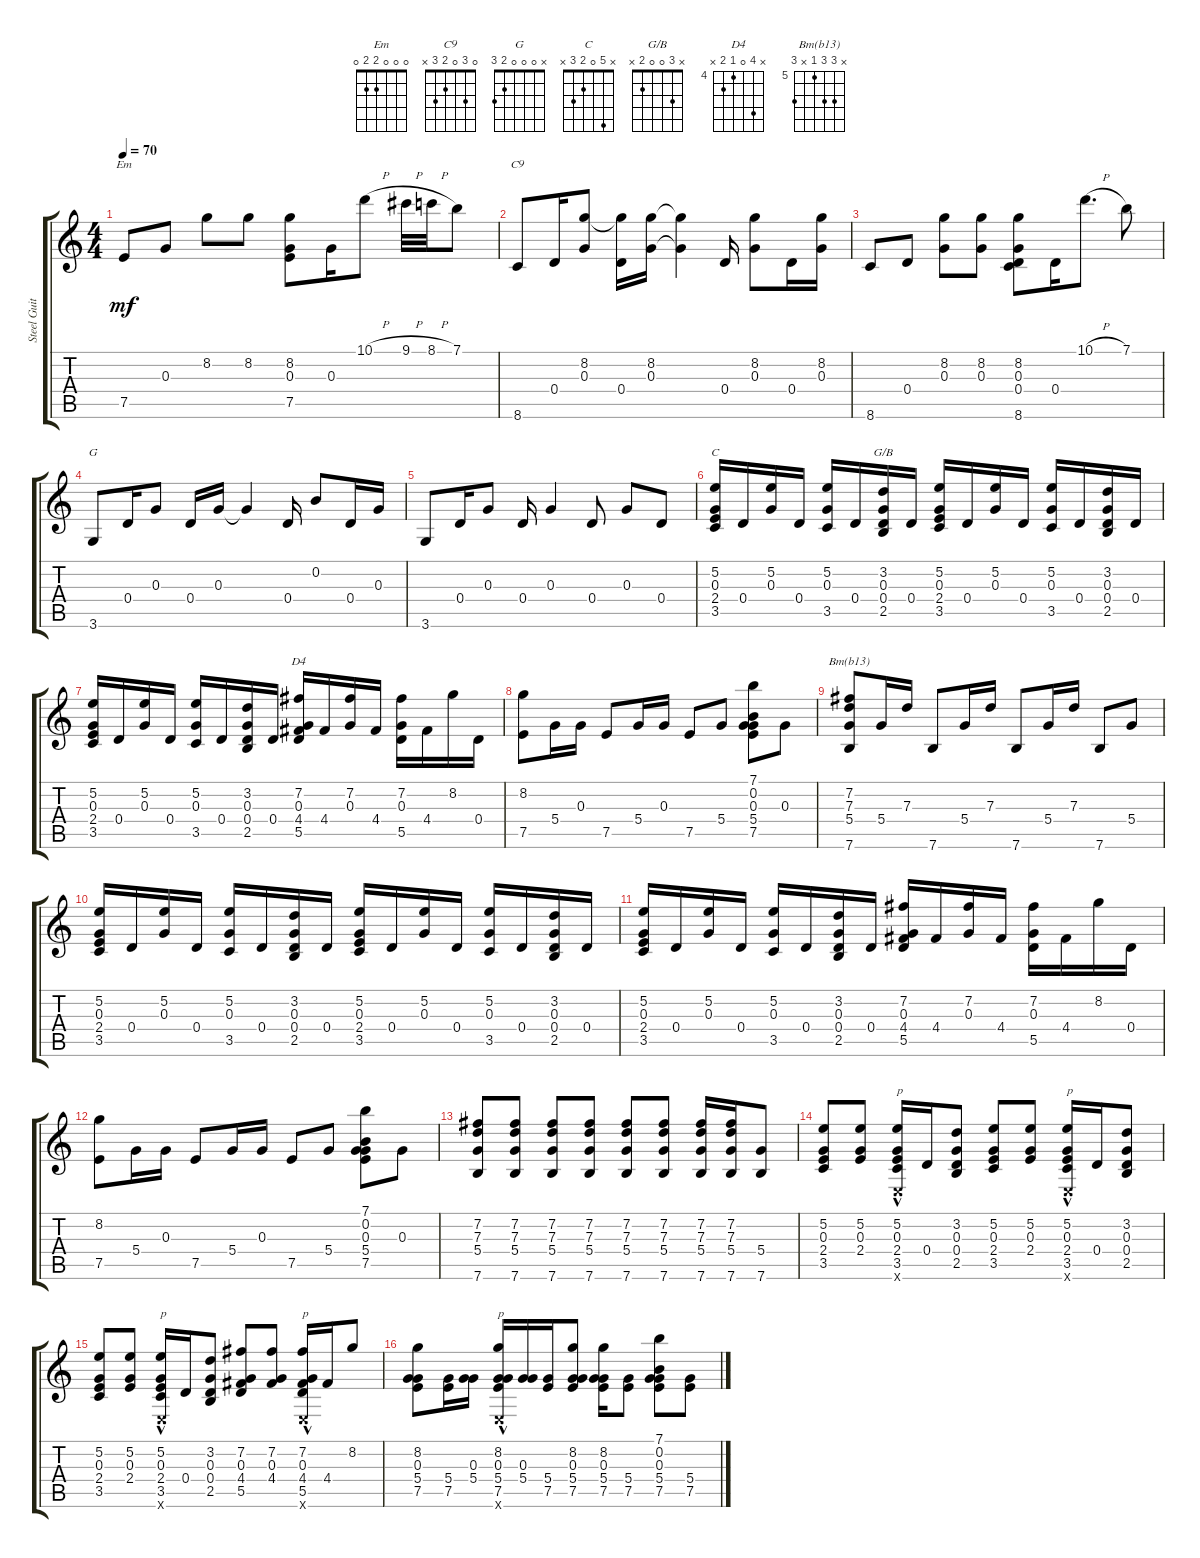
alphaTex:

\track ("Steel Guitar" "Steel Guit") {instrument acousticguitarsteel}
\staff {score tabs}
\tuning (E4 B3 G3 D3 A2 E2) {hide}
\chord ("Em" 0 0 0 2 2 0)
\chord ("C9" 0 3 0 2 3 x)
\chord ("G" x 0 0 0 2 3)
\chord ("C" x 5 0 2 3 x)
\chord ("G/B" x 3 0 0 2 x)
\chord ("D4" x 7 0 4 5 x) {firstfret 4}
\chord ("Bm(b13)" x 7 7 5 x 7) {firstfret 5}
\ts (4 4)
\tempo 70
\clef g2
\ks c
7.5.8{ch "Em" dy mf} 0.3.8 8.2.8 8.2.8 (8.2 0.3 7.5).8 0.3.16 10.1{h}.8 9.1{h}.32 8.1{h}.32 7.1.8 |
8.6.8{ch "C9"} 0.4.16 (8.2 0.3).8 (8.2{t} 0.4).16 (8.2 0.3).16 (8.2{t} 0.3{t}).4 0.4.16 (8.2 0.3).8 0.4.16 (8.2 0.3).16 |
8.6.8 0.4.8 (8.2 0.3).8 (8.2 0.3).8 (8.2 0.3 0.4 8.6).8 0.4.16 10.1{h}.8{d} 7.1.8 |
3.6.8{ch "G"} 0.4.16 0.3.8 0.4.16 0.3.16 0.3{t}.4 0.4.16 0.2.8 0.4.16 0.3.16 |
3.6.8 0.4.16 0.3.8 0.4.16 0.3.4 0.4.8 0.3.8 0.4.8 |
(5.2 0.3 2.4 3.5).16{ch "C"} 0.4.16 (5.2 0.3).16 0.4.16 (5.2 0.3 3.5).16 0.4.16 (3.2 0.3 0.4 2.5).16{ch "G/B"} 0.4.16 (5.2 0.3 2.4 3.5).16 0.4.16 (5.2 0.3).16 0.4.16 (5.2 0.3 3.5).16 0.4.16 (3.2 0.3 0.4 2.5).16 0.4.16 |
(5.2 0.3 2.4 3.5).16 0.4.16 (5.2 0.3).16 0.4.16 (5.2 0.3 3.5).16 0.4.16 (3.2 0.3 0.4 2.5).16 0.4.16 (7.2 0.3 4.4 5.5).16{ch "D4"} 4.4.16 (7.2 0.3).16 4.4.16 (7.2 0.3 5.5).16 4.4.16 8.2.16 0.4.16 |
(8.2 7.5).8 5.4.16 0.3.16 7.5.8 5.4.16 0.3.16 7.5.8 5.4.8 (7.1 0.2 0.3 5.4 7.5).8 0.3.8 |
(7.2 7.3 5.4 7.6).8{ch "Bm(b13)"} 5.4.16 7.3.16 7.6.8 5.4.16 7.3.16 7.6.8 5.4.16 7.3.16 7.6.8 5.4.8 |
(5.2 0.3 2.4 3.5).16 0.4.16 (5.2 0.3).16 0.4.16 (5.2 0.3 3.5).16 0.4.16 (3.2 0.3 0.4 2.5).16 0.4.16 (5.2 0.3 2.4 3.5).16 0.4.16 (5.2 0.3).16 0.4.16 (5.2 0.3 3.5).16 0.4.16 (3.2 0.3 0.4 2.5).16 0.4.16 |
(5.2 0.3 2.4 3.5).16 0.4.16 (5.2 0.3).16 0.4.16 (5.2 0.3 3.5).16 0.4.16 (3.2 0.3 0.4 2.5).16 0.4.16 (7.2 0.3 4.4 5.5).16 4.4.16 (7.2 0.3).16 4.4.16 (7.2 0.3 5.5).16 4.4.16 8.2.16 0.4.16 |
(8.2 7.5).8 5.4.16 0.3.16 7.5.8 5.4.16 0.3.16 7.5.8 5.4.8 (7.1 0.2 0.3 5.4 7.5).8 0.3.8 |
(7.2 7.3 5.4 7.6).8 (7.2 7.3 5.4 7.6).8 (7.2 7.3 5.4 7.6).8 (7.2 7.3 5.4 7.6).8 (7.2 7.3 5.4 7.6).8 (7.2 7.3 5.4 7.6).8 (7.2 7.3 5.4 7.6).16 (7.2 7.3 5.4 7.6).16 (5.4 7.6).8 |
(5.2 0.3 2.4 3.5).8 (5.2 0.3 2.4).8 (5.2 0.3 2.4 3.5 0.6{hac x}).16{txt "p"} 0.4.16 (3.2 0.3 0.4 2.5).8 (5.2 0.3 2.4 3.5).8 (5.2 0.3 2.4).8 (5.2 0.3 2.4 3.5 0.6{hac x}).16{txt "p"} 0.4.16 (3.2 0.3 0.4 2.5).8 |
(5.2 0.3 2.4 3.5).8 (5.2 0.3 2.4).8 (5.2 0.3 2.4 3.5 0.6{hac x}).16{txt "p"} 0.4.16 (3.2 0.3 0.4 2.5).8 (7.2 0.3 4.4 5.5).8 (7.2 0.3 4.4).8 (7.2 0.3 4.4 5.5 0.6{hac x}).16{txt "p"} 4.4.16 8.2.8 |
(8.2 0.3 5.4 7.5).8 (5.4 7.5).16 (0.3 5.4).16 (8.2 0.3 5.4 7.5 0.6{hac x}).16{txt "p"} (0.3 5.4).16 (5.4 7.5).16 (8.2 0.3 5.4 7.5).8 (8.2 0.3 5.4 7.5).16 (5.4 7.5).8 (7.1 0.2 0.3 5.4 7.5).8 (5.4 7.5).8
